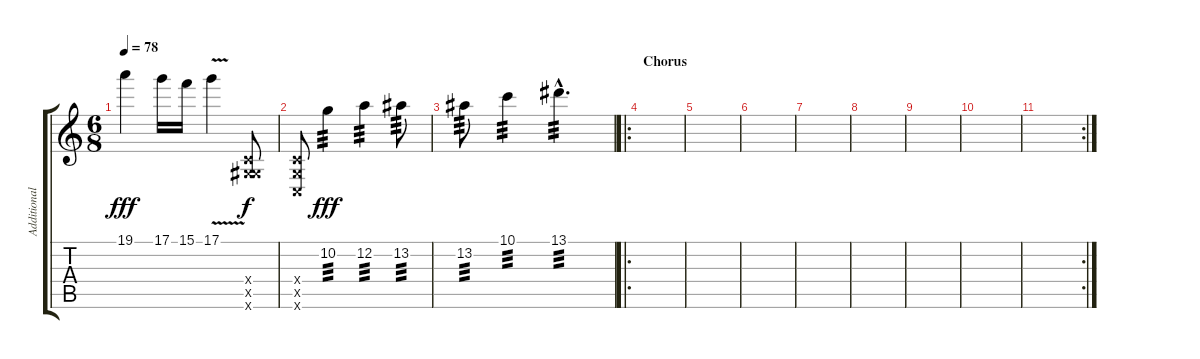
\track ("Additional/Solo Guitar" "Additional") {instrument overdrivenguitar}
\staff {score tabs}
\tuning (D4 A3 F3 C3 G2 C2) {hide}
\ts (6 8)
\tempo 78
\clef g2
\ks c
19.1.4{dy fff} 17.1.16 15.1.16 17.1{v}.4 (0.4{x} 0.5{x} 8.6{x}).8{dy f} |
(0.4{x} 0.5{x} 0.6{x}).8 10.2.4{tp 3 dy fff} 12.2.4{tp 3} 13.2.8{tp 3} |
13.2.8{tp 3} 10.1.4{tp 3} 13.1{hac}.4{d tp 3} |
\ro
\section ("" "Chorus")
|
|
|
|
|
|
|
\rc 2
